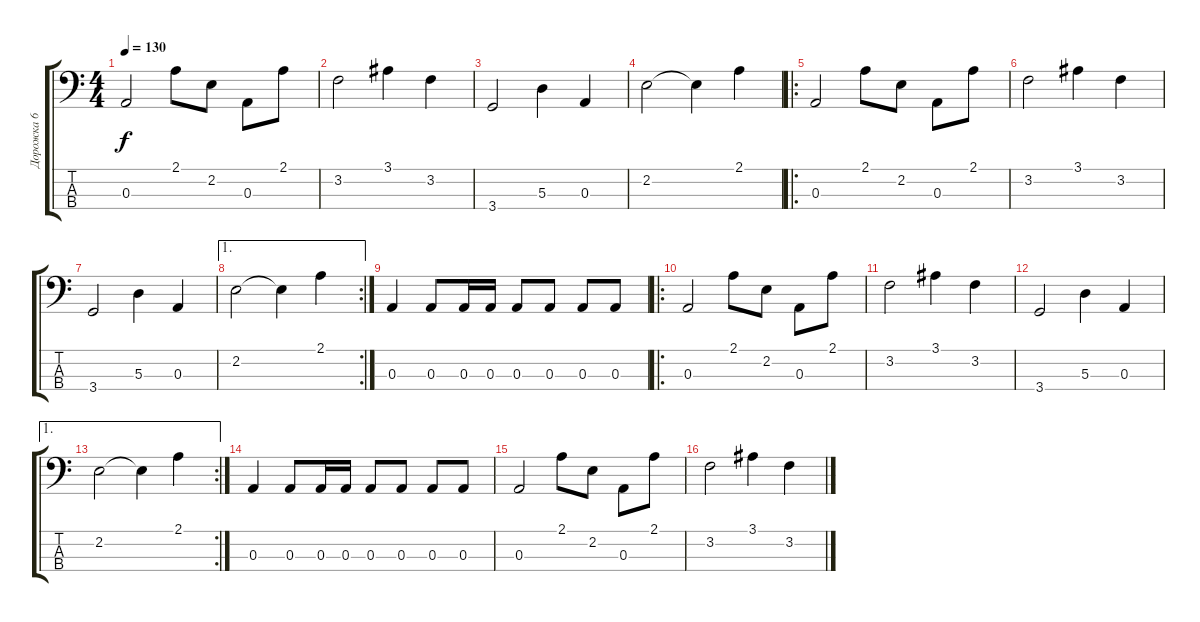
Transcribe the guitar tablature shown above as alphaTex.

\track ("Дорожка 6" "Дорожка 6") {instrument acousticbass}
\staff {score tabs}
\tuning (G2 D2 A1 E1) {hide}
\ts (4 4)
\tempo 130
\clef f4
\ks c
0.3.2{dy f} 2.1.8 2.2.8 0.3.8 2.1.8 |
3.2.2 3.1.4 3.2.4 |
3.4.2 5.3.4 0.3.4 |
2.2.2 2.2{t}.4 2.1.4 |
\ro
0.3.2 2.1.8 2.2.8 0.3.8 2.1.8 |
3.2.2 3.1.4 3.2.4 |
3.4.2 5.3.4 0.3.4 |
\ae 1
\rc 2
2.2.2 2.2{t}.4 2.1.4 |
0.3.4 0.3.8 0.3.16 0.3.16 0.3.8 0.3.8 0.3.8 0.3.8 |
\ro
0.3.2 2.1.8 2.2.8 0.3.8 2.1.8 |
3.2.2 3.1.4 3.2.4 |
3.4.2 5.3.4 0.3.4 |
\ae 1
\rc 2
2.2.2 2.2{t}.4 2.1.4 |
0.3.4 0.3.8 0.3.16 0.3.16 0.3.8 0.3.8 0.3.8 0.3.8 |
0.3.2 2.1.8 2.2.8 0.3.8 2.1.8 |
3.2.2 3.1.4 3.2.4
